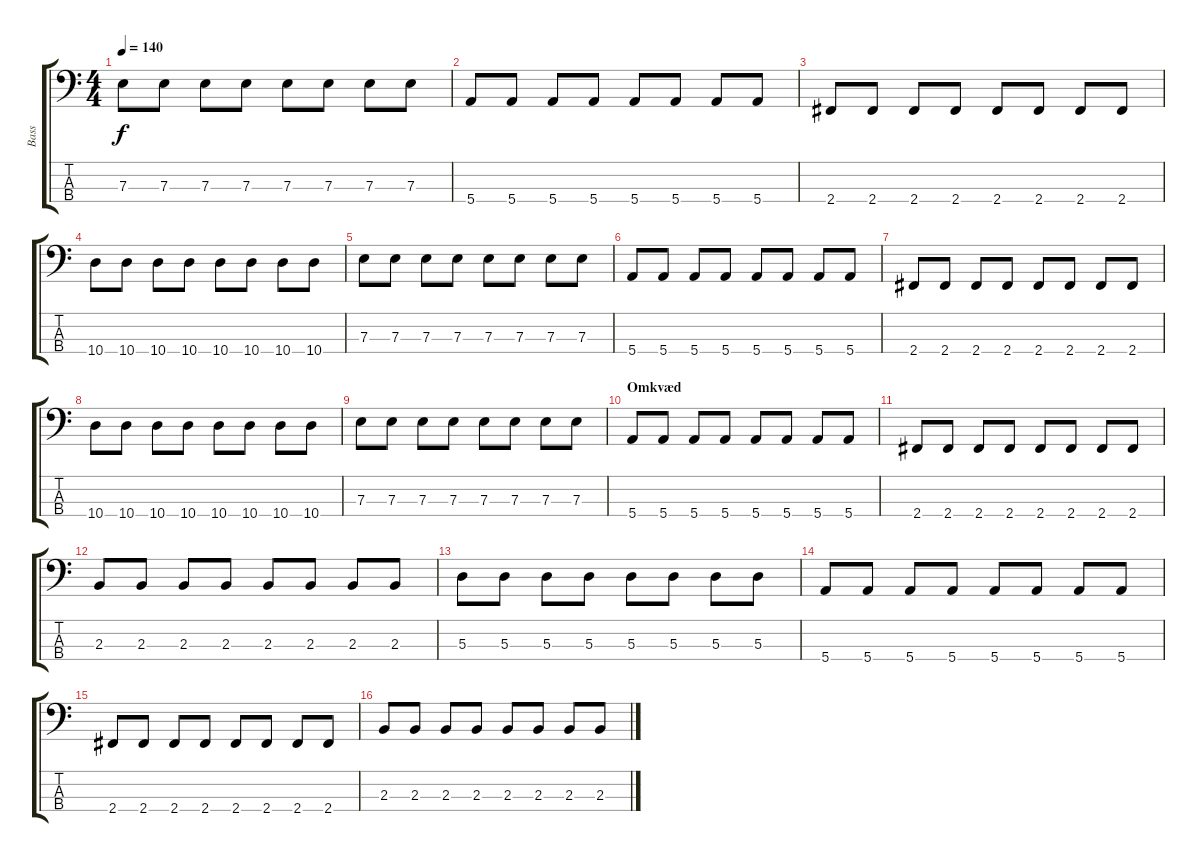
\track ("Bass" "Bass") {instrument electricbassfinger}
\staff {score tabs}
\tuning (G2 D2 A1 E1) {hide}
\ts (4 4)
\tempo 140
\clef f4
\ks c
7.3.8{dy f} 7.3.8 7.3.8 7.3.8 7.3.8 7.3.8 7.3.8 7.3.8 |
5.4.8 5.4.8 5.4.8 5.4.8 5.4.8 5.4.8 5.4.8 5.4.8 |
2.4.8 2.4.8 2.4.8 2.4.8 2.4.8 2.4.8 2.4.8 2.4.8 |
10.4.8 10.4.8 10.4.8 10.4.8 10.4.8 10.4.8 10.4.8 10.4.8 |
7.3.8 7.3.8 7.3.8 7.3.8 7.3.8 7.3.8 7.3.8 7.3.8 |
5.4.8 5.4.8 5.4.8 5.4.8 5.4.8 5.4.8 5.4.8 5.4.8 |
2.4.8 2.4.8 2.4.8 2.4.8 2.4.8 2.4.8 2.4.8 2.4.8 |
10.4.8 10.4.8 10.4.8 10.4.8 10.4.8 10.4.8 10.4.8 10.4.8 |
7.3.8 7.3.8 7.3.8 7.3.8 7.3.8 7.3.8 7.3.8 7.3.8 |
\section ("" "Omkvæd")
5.4.8 5.4.8 5.4.8 5.4.8 5.4.8 5.4.8 5.4.8 5.4.8 |
2.4.8 2.4.8 2.4.8 2.4.8 2.4.8 2.4.8 2.4.8 2.4.8 |
2.3.8 2.3.8 2.3.8 2.3.8 2.3.8 2.3.8 2.3.8 2.3.8 |
5.3.8 5.3.8 5.3.8 5.3.8 5.3.8 5.3.8 5.3.8 5.3.8 |
5.4.8 5.4.8 5.4.8 5.4.8 5.4.8 5.4.8 5.4.8 5.4.8 |
2.4.8 2.4.8 2.4.8 2.4.8 2.4.8 2.4.8 2.4.8 2.4.8 |
2.3.8 2.3.8 2.3.8 2.3.8 2.3.8 2.3.8 2.3.8 2.3.8
